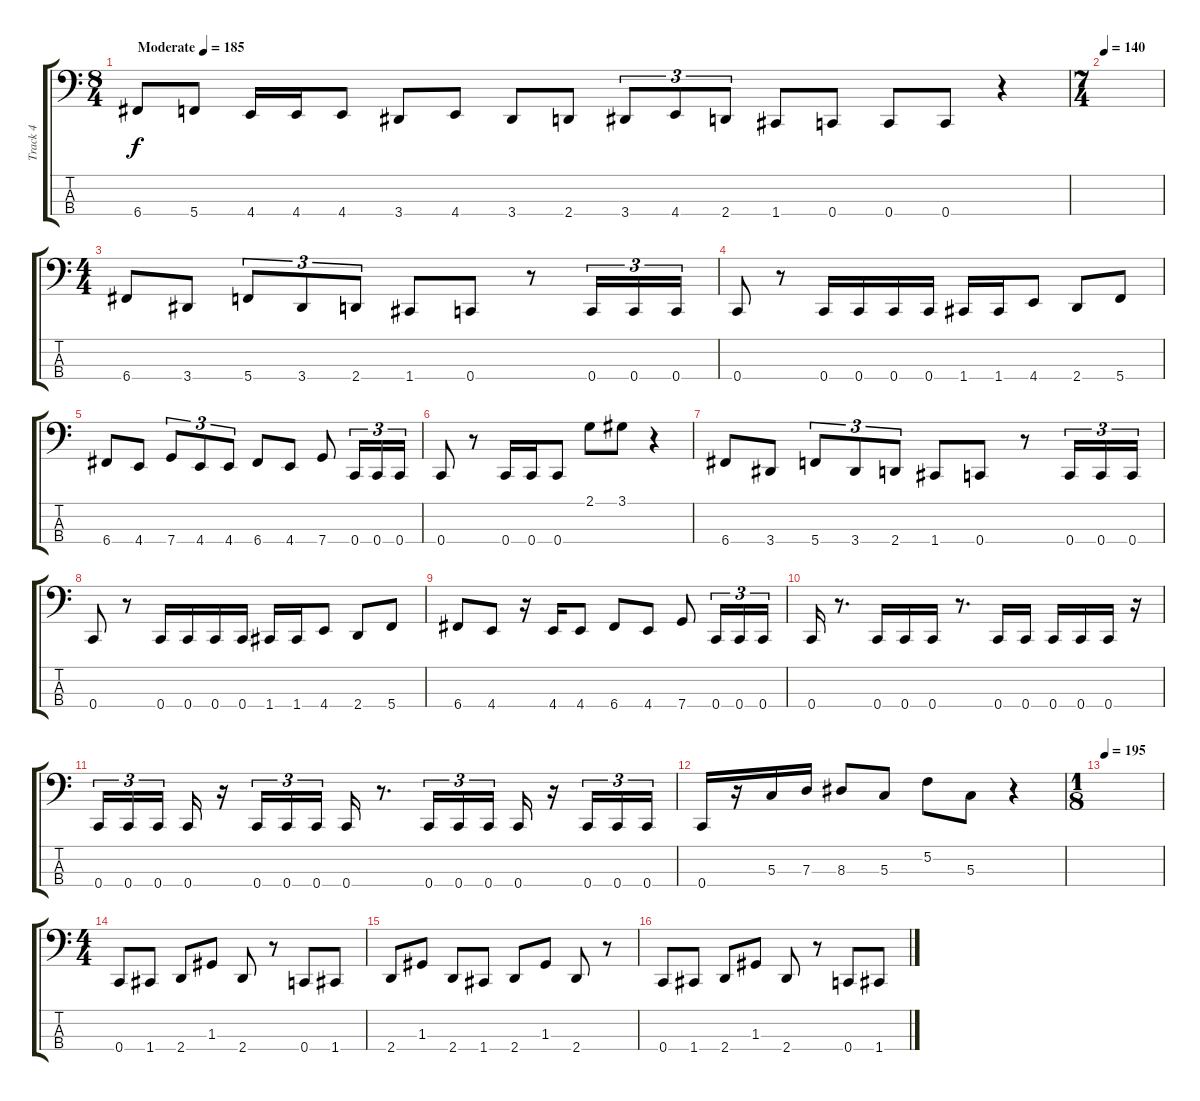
\track ("Track 4" "Track 4") {instrument electricbasspick}
\staff {score tabs}
\tuning (F2 C2 G1 C1) {hide}
\ts (8 4)
\tempo (185 "Moderate")
\clef f4
\ks c
6.4.8{dy f instrument electricbasspick} 5.4.8 4.4.16 4.4.16 4.4.8 3.4.8 4.4.8 3.4.8 2.4.8 3.4.8{tu (3 2)} 4.4.8{tu (3 2)} 2.4.8{tu (3 2)} 1.4.8 0.4.8 0.4.8 0.4.8 r.4 |
\ts (7 4)
\tempo 140
|
\ts (4 4)
6.4.8 3.4.8 5.4.8{tu (3 2)} 3.4.8{tu (3 2)} 2.4.8{tu (3 2)} 1.4.8 0.4.8 r.8 0.4.16{tu (3 2)} 0.4.16{tu (3 2)} 0.4.16{tu (3 2)} |
0.4.8 r.8 0.4.16 0.4.16 0.4.16 0.4.16 1.4.16 1.4.16 4.4.8 2.4.8 5.4.8 |
6.4.8 4.4.8 7.4.8{tu (3 2)} 4.4.8{tu (3 2)} 4.4.8{tu (3 2)} 6.4.8 4.4.8 7.4.8 0.4.16{tu (3 2)} 0.4.16{tu (3 2)} 0.4.16{tu (3 2)} |
0.4.8 r.8 0.4.16 0.4.16 0.4.8 2.1.8 3.1.8 r.4 |
6.4.8 3.4.8 5.4.8{tu (3 2)} 3.4.8{tu (3 2)} 2.4.8{tu (3 2)} 1.4.8 0.4.8 r.8 0.4.16{tu (3 2)} 0.4.16{tu (3 2)} 0.4.16{tu (3 2)} |
0.4.8 r.8 0.4.16 0.4.16 0.4.16 0.4.16 1.4.16 1.4.16 4.4.8 2.4.8 5.4.8 |
6.4.8 4.4.8 r.16 4.4.16 4.4.8 6.4.8 4.4.8 7.4.8 0.4.16{tu (3 2)} 0.4.16{tu (3 2)} 0.4.16{tu (3 2)} |
0.4.16 r.8{d} 0.4.16 0.4.16 0.4.16 r.8{d} 0.4.16 0.4.16 0.4.16 0.4.16 0.4.16 r.16 |
0.4.16{tu (3 2)} 0.4.16{tu (3 2)} 0.4.16{tu (3 2) beam splitsecondary} 0.4.16 r.16 0.4.16{tu (3 2)} 0.4.16{tu (3 2)} 0.4.16{tu (3 2) beam splitsecondary} 0.4.16 r.8{d} 0.4.16{tu (3 2)} 0.4.16{tu (3 2)} 0.4.16{tu (3 2)} 0.4.16 r.16 0.4.16{tu (3 2)} 0.4.16{tu (3 2)} 0.4.16{tu (3 2)} |
0.4.16 r.16 5.3.16 7.3.16 8.3.8 5.3.8 5.2.8 5.3.8 r.4 |
\ts (1 8)
\tempo 195
|
\ts (4 4)
0.4.8 1.4.8 2.4.8 1.3.8 2.4.8 r.8 0.4.8 1.4.8 |
2.4.8 1.3.8 2.4.8 1.4.8 2.4.8 1.3.8 2.4.8 r.8 |
0.4.8 1.4.8 2.4.8 1.3.8 2.4.8 r.8 0.4.8 1.4.8
